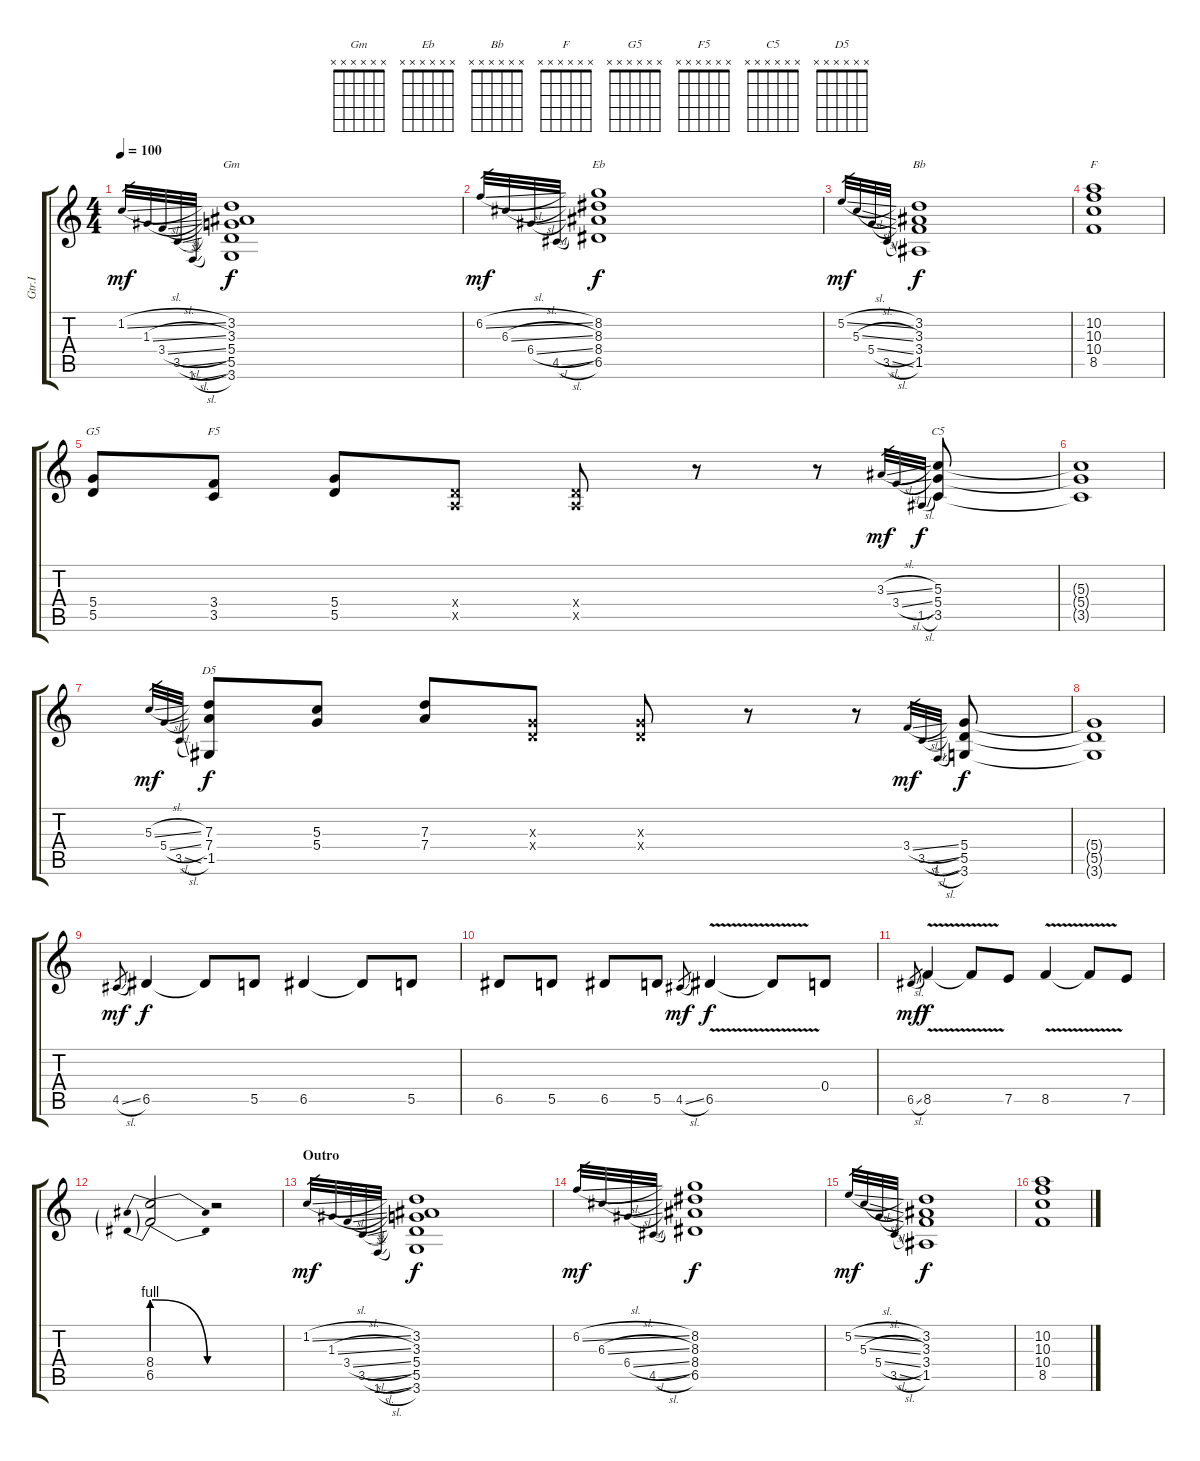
\track ("Gtr.I" "Gtr.I") {instrument overdrivenguitar}
\staff {score tabs}
\tuning (E4 B3 G3 D3 A2 E2) {hide}
\chord ("Gm" x x x x x x)
\chord ("Eb" x x x x x x)
\chord ("Bb" x x x x x x)
\chord ("F" x x x x x x)
\chord ("G5" x x x x x x)
\chord ("F5" x x x x x x)
\chord ("C5" x x x x x x)
\chord ("D5" x x x x x x)
\ts (4 4)
\tempo 100
\clef g2
\ks c
1.2{sl}.32{gr dy mf} 1.3{sl}.32{gr} 3.4{sl}.32{gr} 3.5{sl}.32{gr} 1.6{sl}.32{gr} (3.2 3.3 5.4 5.5 3.6).1{ch "Gm" dy f} |
6.2{sl}.32{gr dy mf} 6.3{sl}.32{gr} 6.4{sl}.32{gr} 4.5{sl}.32{gr} (8.2 8.3 8.4 6.5).1{ch "Eb" dy f} |
5.2{sl}.32{gr dy mf} 5.3{sl}.32{gr} 5.4{sl}.32{gr} 3.5{sl}.32{gr} (3.2 3.3 3.4 1.5).1{ch "Bb" dy f} |
(10.2 10.3 10.4 8.5).1{ch "F"} |
(5.4 5.5).8{ch "G5"} (3.4 3.5).8{ch "F5"} (5.4 5.5).8 (0.4{x} 0.5{x}).8 (0.4{x} 0.5{x}).8 r.8 r.8 3.3{sl}.32{gr dy mf} 3.4{sl}.32{gr} 1.5{sl}.32{gr dy f} (5.3 5.4 3.5).8{ch "C5"} |
(5.3{t} 5.4{t} 3.5{t}).1 |
5.3{sl}.32{gr dy mf} 5.4{sl}.32{gr} 3.5{sl}.32{gr} (7.3 7.4 -1.5).8{ch "D5" dy f} (5.3 5.4).8 (7.3 7.4).8 (0.3{x} 0.4{x}).8 (0.3{x} 0.4{x}).8 r.8 r.8 3.4{sl}.32{gr dy mf} 3.5{sl}.32{gr} 1.6{sl}.32{gr} (5.4 5.5 3.6).8{dy f} |
(5.4{t} 5.5{t} 3.6{t}).1 |
4.5{sl}.8{gr dy mf} 6.5.4{dy f} 6.5{t}.8 5.5.8 6.5.4 6.5{t}.8 5.5.8 |
6.5.8 5.5.8 6.5.8 5.5.8 4.5{sl}.8{gr dy mf} 6.5{v}.4{dy f} 6.5{t}.8 0.4.8 |
6.5{sl}.8{gr dy mf} 8.5{v}.4{dy f} 8.5{t}.8 7.5.8 8.5{v}.4 8.5{t}.8 7.5.8 |
(8.4{be (prebendrelease 0 4 60 0)} 6.5{be (prebendrelease 0 4 60 0)}).2 r.2 |
\section ("" "Outro")
1.2{sl}.32{gr dy mf} 1.3{sl}.32{gr} 3.4{sl}.32{gr} 3.5{sl}.32{gr} 1.6{sl}.32{gr} (3.2 3.3 5.4 5.5 3.6).1{dy f volume 10 instrument overdrivenguitar} |
6.2{sl}.32{gr dy mf} 6.3{sl}.32{gr} 6.4{sl}.32{gr} 4.5{sl}.32{gr} (8.2 8.3 8.4 6.5).1{dy f} |
5.2{sl}.32{gr dy mf} 5.3{sl}.32{gr} 5.4{sl}.32{gr} 3.5{sl}.32{gr} (3.2 3.3 3.4 1.5).1{dy f} |
(10.2 10.3 10.4 8.5).1
